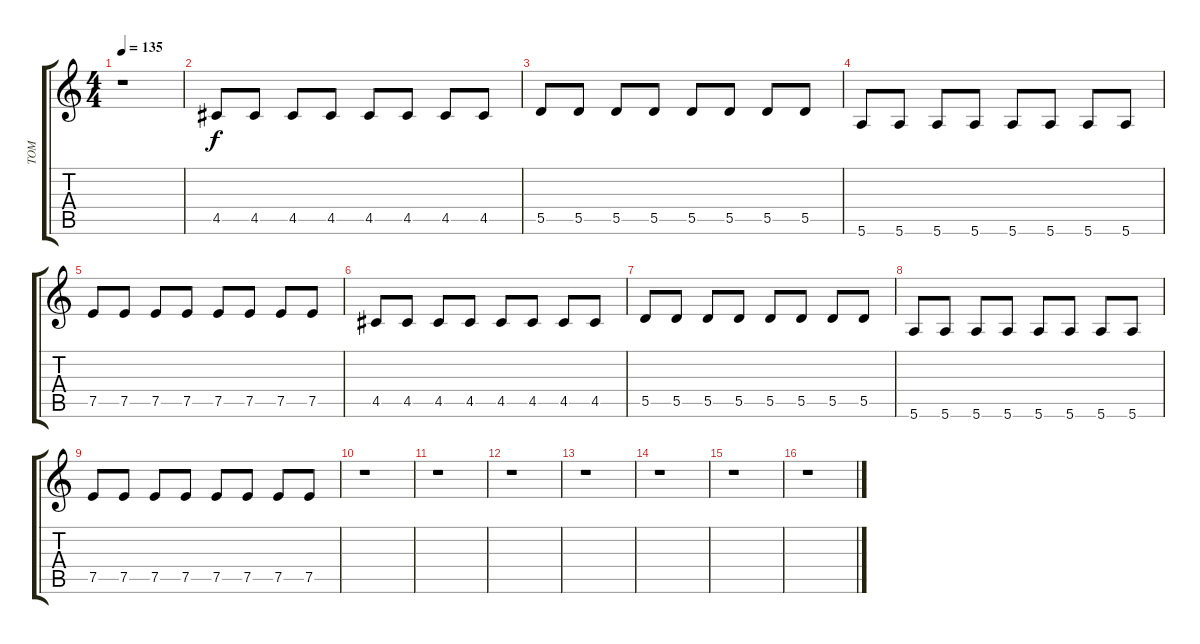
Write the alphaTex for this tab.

\track ("TOM" "TOM") {instrument electricguitarclean}
\staff {score tabs}
\tuning (E4 B3 G3 D3 A2 E2) {hide}
\ts (4 4)
\tempo 135
\clef g2
\ks c
r.1{dy f instrument electricguitarclean} |
4.5.8 4.5.8 4.5.8 4.5.8 4.5.8 4.5.8 4.5.8 4.5.8 |
5.5.8 5.5.8 5.5.8 5.5.8 5.5.8 5.5.8 5.5.8 5.5.8 |
5.6.8 5.6.8 5.6.8 5.6.8 5.6.8 5.6.8 5.6.8 5.6.8 |
7.5.8 7.5.8 7.5.8 7.5.8 7.5.8 7.5.8 7.5.8 7.5.8 |
4.5.8 4.5.8 4.5.8 4.5.8 4.5.8 4.5.8 4.5.8 4.5.8 |
5.5.8 5.5.8 5.5.8 5.5.8 5.5.8 5.5.8 5.5.8 5.5.8 |
5.6.8 5.6.8 5.6.8 5.6.8 5.6.8 5.6.8 5.6.8 5.6.8 |
7.5.8 7.5.8 7.5.8 7.5.8 7.5.8 7.5.8 7.5.8 7.5.8 |
r.1 |
r.1 |
r.1 |
r.1 |
r.1 |
r.1 |
r.1
